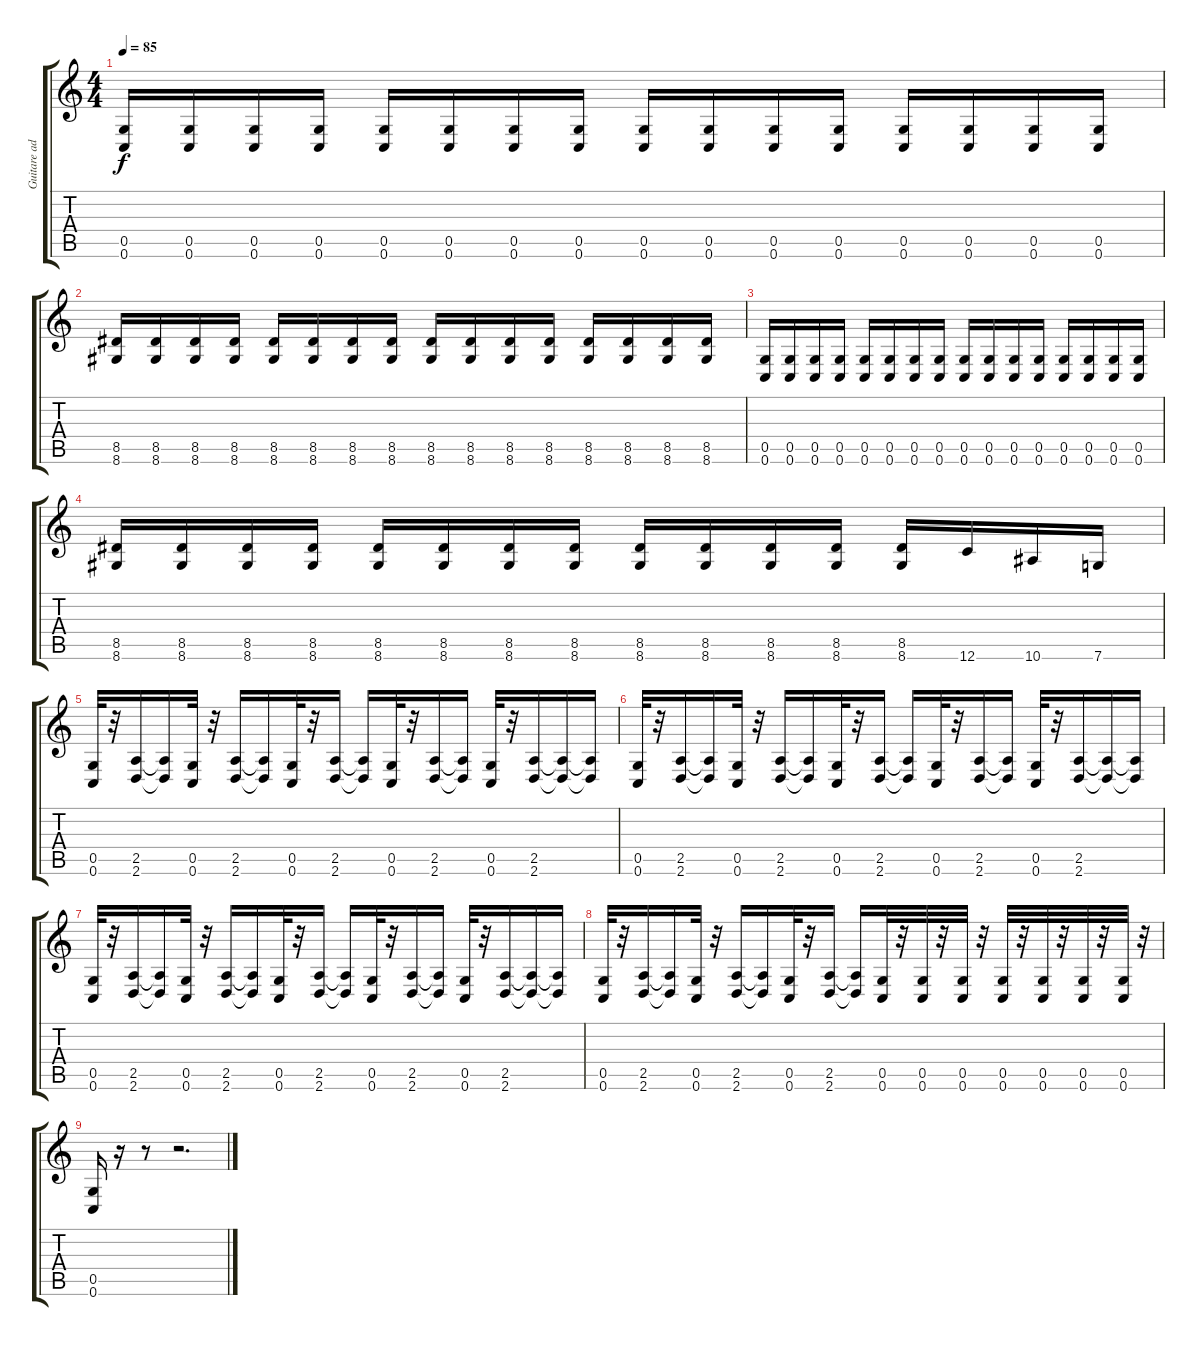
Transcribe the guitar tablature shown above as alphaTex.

\track ("Guitare additionnelle" "Guitare ad") {instrument distortionguitar}
\staff {score tabs}
\tuning (D4 A3 F3 C3 G2 C2) {hide}
\ts (4 4)
\tempo 85
\clef g2
\ks c
(0.5 0.6).16{dy f} (0.5 0.6).16 (0.5 0.6).16 (0.5 0.6).16 (0.5 0.6).16 (0.5 0.6).16 (0.5 0.6).16 (0.5 0.6).16 (0.5 0.6).16 (0.5 0.6).16 (0.5 0.6).16 (0.5 0.6).16 (0.5 0.6).16 (0.5 0.6).16 (0.5 0.6).16 (0.5 0.6).16 |
(8.5 8.6).16 (8.5 8.6).16 (8.5 8.6).16 (8.5 8.6).16 (8.5 8.6).16 (8.5 8.6).16 (8.5 8.6).16 (8.5 8.6).16 (8.5 8.6).16 (8.5 8.6).16 (8.5 8.6).16 (8.5 8.6).16 (8.5 8.6).16 (8.5 8.6).16 (8.5 8.6).16 (8.5 8.6).16 |
(0.5 0.6).16 (0.5 0.6).16 (0.5 0.6).16 (0.5 0.6).16 (0.5 0.6).16 (0.5 0.6).16 (0.5 0.6).16 (0.5 0.6).16 (0.5 0.6).16 (0.5 0.6).16 (0.5 0.6).16 (0.5 0.6).16 (0.5 0.6).16 (0.5 0.6).16 (0.5 0.6).16 (0.5 0.6).16 |
(8.5 8.6).16 (8.5 8.6).16 (8.5 8.6).16 (8.5 8.6).16 (8.5 8.6).16 (8.5 8.6).16 (8.5 8.6).16 (8.5 8.6).16 (8.5 8.6).16 (8.5 8.6).16 (8.5 8.6).16 (8.5 8.6).16 (8.5 8.6).16 12.6.16 10.6.16 7.6.16 |
(0.5 0.6).32 r.32 (2.5 2.6).16 (2.5{t} 2.6{t}).16 (0.5 0.6).32 r.32 (2.5 2.6).16 (2.5{t} 2.6{t}).16 (0.5 0.6).32 r.32 (2.5 2.6).16 (2.5{t} 2.6{t}).16 (0.5 0.6).32 r.32 (2.5 2.6).16 (2.5{t} 2.6{t}).16 (0.5 0.6).32 r.32 (2.5 2.6).16 (2.5{t} 2.6{t}).16 (2.5{t} 2.6{t}).16 |
(0.5 0.6).32 r.32 (2.5 2.6).16 (2.5{t} 2.6{t}).16 (0.5 0.6).32 r.32 (2.5 2.6).16 (2.5{t} 2.6{t}).16 (0.5 0.6).32 r.32 (2.5 2.6).16 (2.5{t} 2.6{t}).16 (0.5 0.6).32 r.32 (2.5 2.6).16 (2.5{t} 2.6{t}).16 (0.5 0.6).32 r.32 (2.5 2.6).16 (2.5{t} 2.6{t}).16 (2.5{t} 2.6{t}).16 |
(0.5 0.6).32 r.32 (2.5 2.6).16 (2.5{t} 2.6{t}).16 (0.5 0.6).32 r.32 (2.5 2.6).16 (2.5{t} 2.6{t}).16 (0.5 0.6).32 r.32 (2.5 2.6).16 (2.5{t} 2.6{t}).16 (0.5 0.6).32 r.32 (2.5 2.6).16 (2.5{t} 2.6{t}).16 (0.5 0.6).32 r.32 (2.5 2.6).16 (2.5{t} 2.6{t}).16 (2.5{t} 2.6{t}).16 |
(0.5 0.6).32 r.32 (2.5 2.6).16 (2.5{t} 2.6{t}).16 (0.5 0.6).32 r.32 (2.5 2.6).16 (2.5{t} 2.6{t}).16 (0.5 0.6).32 r.32 (2.5 2.6).16 (2.5{t} 2.6{t}).16 (0.5 0.6).32 r.32 (0.5 0.6).32 r.32 (0.5 0.6).32 r.32 (0.5 0.6).32 r.32 (0.5 0.6).32 r.32 (0.5 0.6).32 r.32 (0.5 0.6).32 r.32 |
(0.5 0.6).16 r.16 r.8 r.2{d}
